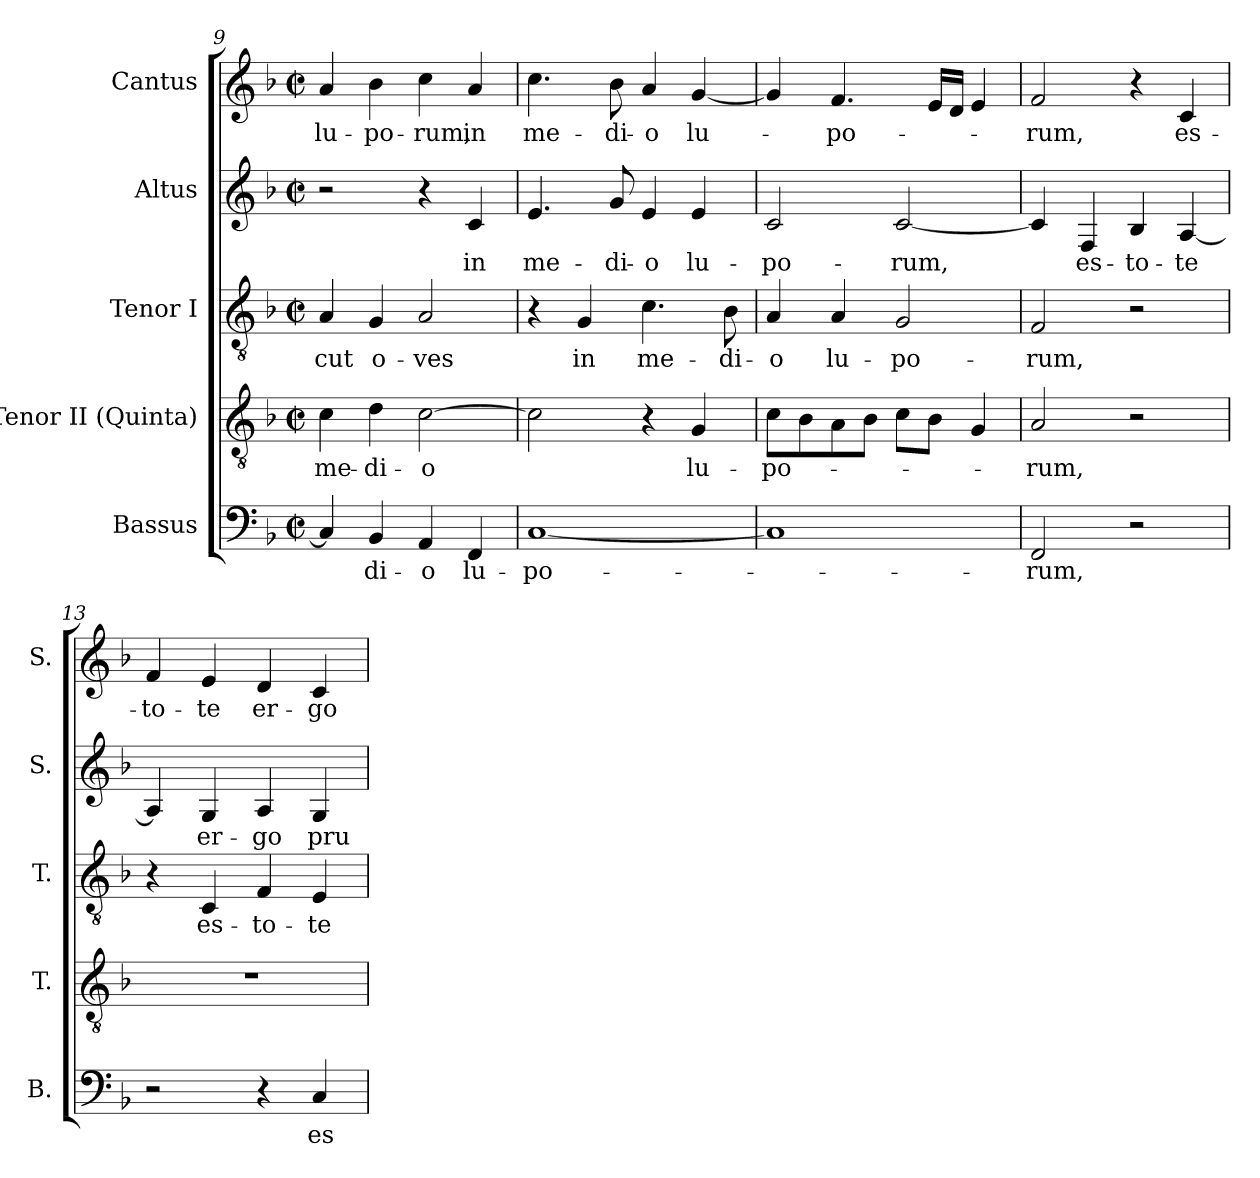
**kern	**text	**kern	**text	**kern	**text	**kern	**text	**kern	**text
*part5	*part5	*part4	*part4	*part3	*part3	*part2	*part2	*part1	*part1
*staff5	*staff5	*staff4	*staff4	*staff3	*staff3	*staff2	*staff2	*staff1	*staff1
*I"Bassus	*	*I"Tenor II (Quinta)	*	*I"Tenor I	*	*I"Altus	*	*I"Cantus	*
*I'B.	*	*I'T.	*	*I'T.	*	*I'S.	*	*I'S.	*
*clefF4	*	*clefGv2	*	*clefGv2	*	*clefG2	*	*clefG2	*
*	*	*ITrd7c12	*	*ITrd7c12	*	*	*	*	*
*k[b-]	*	*k[b-]	*	*k[b-]	*	*k[b-]	*	*k[b-]	*
*F:	*	*F:	*	*F:	*	*F:	*	*F:	*
*M2/2	*	*M2/2	*	*M2/2	*	*M2/2	*	*M2/2	*
*met(c|)	*	*met(c|)	*	*met(c|)	*	*met(c|)	*	*met(c|)	*
=9	=9	=9	=9	=9	=9	=9	=9	=9	=9
!	!	!	!LO:LY:b:color=#000000	!	!	!	!	!	!
!	!	!	!	!	!LO:LY:b:color=#000000	!	!	!	!
!	!	!	!	!	!	!	!	!	!LO:LY:b:color=#000000
4Ci/]	.	4Ci\	me-	4AAi/	-cut	2r	.	4ai/	lu-
!	!LO:LY:b:color=#000000	!	!	!	!	!	!	!	!
!	!	!	!LO:LY:b:color=#000000	!	!	!	!	!	!
!	!	!	!	!	!LO:LY:b:color=#000000	!	!	!	!
!	!	!	!	!	!	!	!	!	!LO:LY:b:color=#000000
4BB-i/	-di-	4Di\	-di-	4GGi/	o-	.	.	4b-i\	-po-
!	!LO:LY:b:color=#000000	!	!	!	!	!	!	!	!
!	!	!	!LO:LY:b:color=#000000	!	!	!	!	!	!
!	!	!	!	!	!LO:LY:b:color=#000000	!	!	!	!
!	!	!	!	!	!	!	!	!	!LO:LY:b:color=#000000
4AAi/	-o	[>2Ci\	-o	2AAi/	-ves	4r	.	4cci\	-rum,
!	!LO:LY:b:color=#000000	!	!	!	!	!	!	!	!
!	!	!	!	!	!	!	!LO:LY:b:color=#000000	!	!
!	!	!	!	!	!	!	!	!	!LO:LY:b:color=#000000
4FFi/	lu-	.	.	.	.	4ci/	in	4ai/	in
=10	=10	=10	=10	=10	=10	=10	=10	=10	=10
!	!LO:LY:b:color=#000000	!	!	!	!	!	!	!	!
!	!	!	!	!	!	!	!LO:LY:b:color=#000000	!	!
!	!	!	!	!	!	!	!	!	!LO:LY:b:color=#000000
[<1Ci	-po-	2Ci\]	.	4r	.	4.ei/	me-	4.cci\	me-
!	!	!	!	!	!LO:LY:b:color=#000000	!	!	!	!
.	.	.	.	4GGi/	in	.	.	.	.
!	!	!	!	!	!	!	!LO:LY:b:color=#000000	!	!
!	!	!	!	!	!	!	!	!	!LO:LY:b:color=#000000
.	.	.	.	.	.	8gi/	-di-	8b-i\	-di-
!	!	!	!	!	!LO:LY:b:color=#000000	!	!	!	!
!	!	!	!	!	!	!	!LO:LY:b:color=#000000	!	!
!	!	!	!	!	!	!	!	!	!LO:LY:b:color=#000000
.	.	4r	.	4.Ci\	me-	4ei/	-o	4ai/	-o
!	!	!	!LO:LY:b:color=#000000	!	!	!	!	!	!
!	!	!	!	!	!	!	!LO:LY:b:color=#000000	!	!
!	!	!	!	!	!	!	!	!	!LO:LY:b:color=#000000
.	.	4GGi/	lu-	.	.	4ei/	lu-	[<4gi/	lu-
!	!	!	!	!	!LO:LY:b:color=#000000	!	!	!	!
.	.	.	.	8BB-i\	-di-	.	.	.	.
=11	=11	=11	=11	=11	=11	=11	=11	=11	=11
!	!	!	!LO:LY:b:color=#000000	!	!	!	!	!	!
!	!	!	!	!	!LO:LY:b:color=#000000	!	!	!	!
!	!	!	!	!	!	!	!LO:LY:b:color=#000000	!	!
1Ci]	.	8Ci\L	-po-	4AAi/	-o	2ci/	-po-	4gi/]	.
.	.	8BB-i\	.	.	.	.	.	.	.
!	!	!	!	!	!LO:LY:b:color=#000000	!	!	!	!
!	!	!	!	!	!	!	!	!	!LO:LY:b:color=#000000
.	.	8AAi\	.	4AAi/	lu-	.	.	4.fi/	-po-
.	.	8BB-i\J	.	.	.	.	.	.	.
!	!	!	!	!	!LO:LY:b:color=#000000	!	!	!	!
!	!	!	!	!	!	!	!LO:LY:b:color=#000000	!	!
.	.	8Ci\L	.	2GGi/	-po-	[<2ci/	-rum,	.	.
.	.	8BB-i\J	.	.	.	.	.	16ei/LL	.
.	.	.	.	.	.	.	.	16di/JJ	.
.	.	4GGi/	.	.	.	.	.	4ei/	.
=12	=12	=12	=12	=12	=12	=12	=12	=12	=12
!	!LO:LY:b:color=#000000	!	!	!	!	!	!	!	!
!	!	!	!LO:LY:b:color=#000000	!	!	!	!	!	!
!	!	!	!	!	!LO:LY:b:color=#000000	!	!	!	!
!	!	!	!	!	!	!	!	!	!LO:LY:b:color=#000000
2FFi/	-rum,	2AAi/	-rum,	2FFi/	-rum,	4ci/]	.	2fi/	-rum,
!	!	!	!	!	!	!	!LO:LY:b:color=#000000	!	!
.	.	.	.	.	.	4Fi/	es-	.	.
!	!	!	!	!	!	!	!LO:LY:b:color=#000000	!	!
2r	.	2r	.	2r	.	4B-i/	-to-	4r	.
!	!	!	!	!	!	!	!LO:LY:b:color=#000000	!	!
!	!	!	!	!	!	!	!	!	!LO:LY:b:color=#000000
.	.	.	.	.	.	[<4Ai/	-te	4ci/	es-
!!LO:LB:g=z
=13	=13	=13	=13	=13	=13	=13	=13	=13	=13
!	!	!	!	!	!	!	!	!	!LO:LY:b:color=#000000
2r	.	1r	.	4r	.	4Ai/]	.	4fi/	-to-
!	!	!	!	!	!LO:LY:b:color=#000000	!	!	!	!
!	!	!	!	!	!	!	!LO:LY:b:color=#000000	!	!
!	!	!	!	!	!	!	!	!	!LO:LY:b:color=#000000
.	.	.	.	4CCi/	es-	4Gi/	er-	4ei/	-te
!	!	!	!	!	!LO:LY:b:color=#000000	!	!	!	!
!	!	!	!	!	!	!	!LO:LY:b:color=#000000	!	!
!	!	!	!	!	!	!	!	!	!LO:LY:b:color=#000000
4r	.	.	.	4FFi/	-to-	4Ai/	-go	4di/	er-
!	!LO:LY:b:color=#000000	!	!	!	!	!	!	!	!
!	!	!	!	!	!LO:LY:b:color=#000000	!	!	!	!
!	!	!	!	!	!	!	!LO:LY:b:color=#000000	!	!
!	!	!	!	!	!	!	!	!	!LO:LY:b:color=#000000
4Ci/	es-	.	.	4EEi/	-te	4Gi/	pru-	4ci/	-go
=	=	=	=	=	=	=	=	=	=
*-	*-	*-	*-	*-	*-	*-	*-	*-	*-
